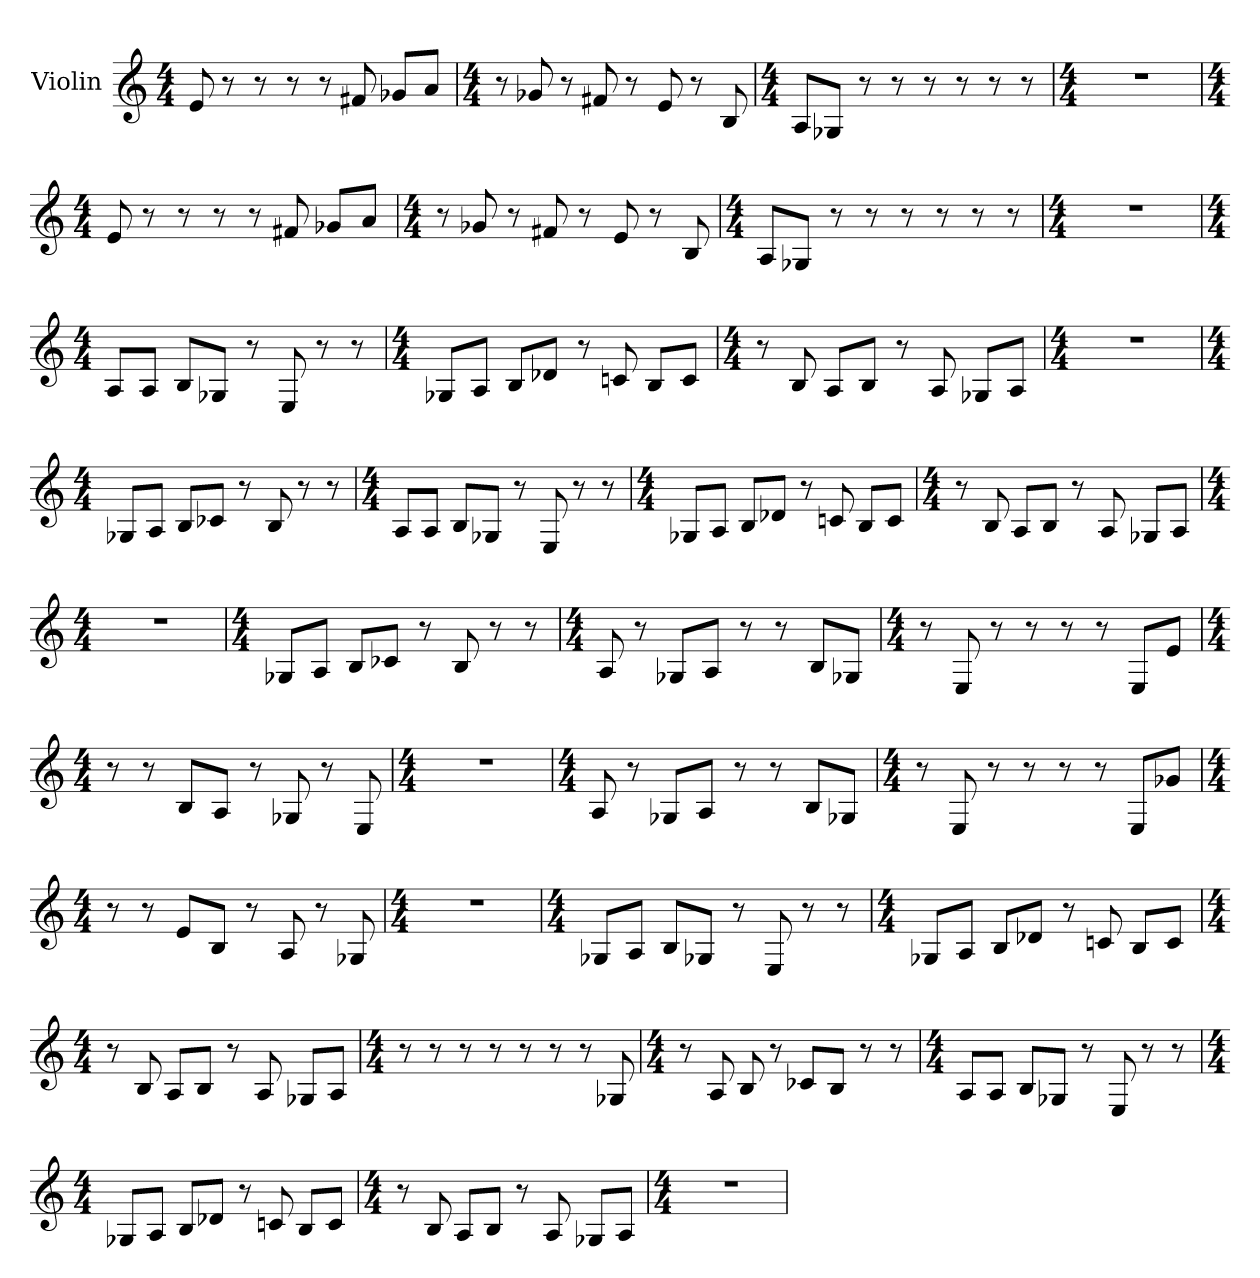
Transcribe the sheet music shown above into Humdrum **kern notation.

**kern
*part1
*staff1
*I"Violin
*I'Vln
*M4/4
=
8e
8r
8r
8r
8r
8f#X
8g-XL
8aJ
=
*M4/4
8r
8g-X
8r
8f#X
8r
8e
8r
8B
=
*M4/4
8AL
8G-XJ
8r
8r
8r
8r
8r
8r
=
*M4/4
1r
=
*M4/4
8e
8r
8r
8r
8r
8f#X
8g-XL
8aJ
=
*M4/4
8r
8g-X
8r
8f#X
8r
8e
8r
8B
=
*M4/4
8AL
8G-XJ
8r
8r
8r
8r
8r
8r
=
*M4/4
1r
=
*M4/4
8AL
8AJ
8BL
8G-XJ
8r
8E
8r
8r
=
*M4/4
8G-XL
8AJ
8BL
8d-XJ
8r
8cn
8BL
8cJ
=
*M4/4
8r
8B
8AL
8BJ
8r
8A
8G-XL
8AJ
=
*M4/4
1r
=
*M4/4
8G-XL
8AJ
8BL
8c-XJ
8r
8B
8r
8r
=
*M4/4
8AL
8AJ
8BL
8G-XJ
8r
8E
8r
8r
=
*M4/4
8G-XL
8AJ
8BL
8d-XJ
8r
8cn
8BL
8cJ
=
*M4/4
8r
8B
8AL
8BJ
8r
8A
8G-XL
8AJ
=
*M4/4
1r
=
*M4/4
8G-XL
8AJ
8BL
8c-XJ
8r
8B
8r
8r
=
*M4/4
8A
8r
8G-XL
8AJ
8r
8r
8BL
8G-XJ
=
*M4/4
8r
8E
8r
8r
8r
8r
8EL
8eJ
=
*M4/4
8r
8r
8BL
8AJ
8r
8G-X
8r
8E
=
*M4/4
1r
=
*M4/4
8A
8r
8G-XL
8AJ
8r
8r
8BL
8G-XJ
=
*M4/4
8r
8E
8r
8r
8r
8r
8EL
8g-XJ
=
*M4/4
8r
8r
8eL
8BJ
8r
8A
8r
8G-X
=
*M4/4
1r
=
*M4/4
8G-XL
8AJ
8BL
8G-XJ
8r
8E
8r
8r
=
*M4/4
8G-XL
8AJ
8BL
8d-XJ
8r
8cn
8BL
8cJ
=
*M4/4
8r
8B
8AL
8BJ
8r
8A
8G-XL
8AJ
=
*M4/4
8r
8r
8r
8r
8r
8r
8r
8G-X
=
*M4/4
8r
8A
8B
8r
8c-XL
8BJ
8r
8r
=
*M4/4
8AL
8AJ
8BL
8G-XJ
8r
8E
8r
8r
=
*M4/4
8G-XL
8AJ
8BL
8d-XJ
8r
8cn
8BL
8cJ
=
*M4/4
8r
8B
8AL
8BJ
8r
8A
8G-XL
8AJ
=
*M4/4
1r
=
*-
